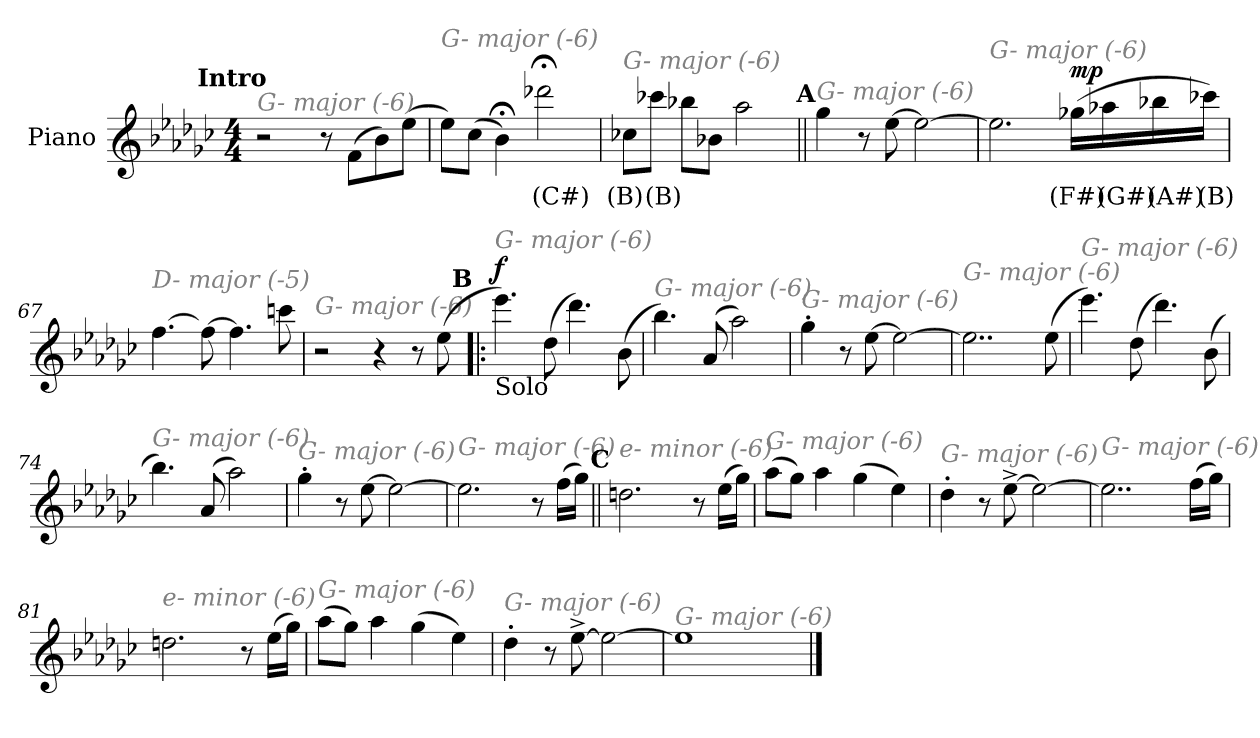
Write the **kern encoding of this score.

**kern	**text	**dynam
*part1	*part1	*part1
*staff1	*staff1	*staff1
*I"Piano	*	*
*I'Pno.	*	*
*clefG2	*	*
*k[b-e-a-d-g-c-]	*	*
*M4/4	*	*
!!LO:REH:place=s1:a:enc=none:fs=14:t=Intro
=1	=1	=1
!LO:TX:i:color=#808080:t=G- major (-6)	!	!
2r	.	.
8r	.	.
(>8f\L	.	.
8b-\)	.	.
(>8ee-\J	.	.
=63	=63	=63
!LO:TX:i:color=#808080:t=G- major (-6)	!	!
8ee-\L)	.	.
(>8cc-\J	.	.
4b-;<\)	.	.
2ddd-X;<i\	(C#)	.
=64	=64	=64
!LO:TX:i:color=#808080:t=G- major (-6)	!	!
8cc-Xi\L	(B)	.
8ccc-Xi\J	(B)	.
8bb-X\L	.	.
8b-X\J	.	.
2aa-\	.	.
!!LO:LB:g=z
!!LO:REH:place=s1:a:enc=none:fs=14:t=A
=65||	=65||	=65||
!LO:TX:i:color=#808080:t=G- major (-6)	!	!
4gg-\	.	.
8r	.	.
[8ee-\	.	.
2ee-\_	.	.
=66	=66	=66
!LO:TX:i:color=#808080:t=G- major (-6)	!	!
2.ee-\]	.	.
!	!	!LO:DY:b
(>16gg-Xi\LL	(F#)	mp
16aa-Xi\	(G#)	.
16bb-Xi\	(A#)	.
16ccc-Xi\JJ)	(B)	.
=67	=67	=67
!LO:TX:i:color=#808080:t=D- major (-5)	!	!
[4.ff\	.	.
8ff\_	.	.
4.ff\]	.	.
8cccn\	.	.
=68	=68	=68
!LO:TX:i:color=#808080:t=G- major (-6)	!	!
2r	.	.
4r	.	.
8r	.	.
(>8ee-\	.	.
!!LO:LB:g=z
!!LO:REH:place=s1:a:enc=none:fs=14:t=B
=69!|:	=69!|:	=69!|:
!LO:TX:b:t=Solo	!	!
!LO:TX:i:color=#808080:t=G- major (-6)	!	!
!	!	!LO:DY:b
4.eee-\)	.	f
(>8dd-\	.	.
4.ddd-\)	.	.
(>8b-\	.	.
=70	=70	=70
!LO:TX:i:color=#808080:t=G- major (-6)	!	!
4.bb-\)	.	.
(>8a-/	.	.
2aa-\)	.	.
=71	=71	=71
!LO:TX:i:color=#808080:t=G- major (-6)	!	!
4gg-'\	.	.
8r	.	.
[8ee-\	.	.
2ee-\_	.	.
=72	=72	=72
!LO:TX:i:color=#808080:t=G- major (-6)	!	!
2..ee-\]	.	.
(>8ee-\	.	.
!!LO:LB:g=z
=73	=73	=73
!LO:TX:i:color=#808080:t=G- major (-6)	!	!
4.eee-\)	.	.
(>8dd-\	.	.
4.ddd-\)	.	.
(>8b-\	.	.
=74	=74	=74
!LO:TX:i:color=#808080:t=G- major (-6)	!	!
4.bb-\)	.	.
(>8a-/	.	.
2aa-\)	.	.
=75	=75	=75
!LO:TX:i:color=#808080:t=G- major (-6)	!	!
4gg-'\	.	.
8r	.	.
[8ee-\	.	.
2ee-\_	.	.
=76	=76	=76
!LO:TX:i:color=#808080:t=G- major (-6)	!	!
2.ee-\]	.	.
8r	.	.
(>16ff\LL	.	.
16gg-\JJ)	.	.
!!LO:LB:g=z
!!LO:REH:place=s1:a:enc=none:fs=14:t=C
=77||	=77||	=77||
!LO:TX:i:color=#808080:t=e- minor (-6)	!	!
2.ddn\	.	.
8r	.	.
(>16ee-\LL	.	.
16gg-\JJ)	.	.
=78	=78	=78
!LO:TX:i:color=#808080:t=G- major (-6)	!	!
(>8aa-\L	.	.
8gg-\J)	.	.
4aa-\	.	.
(>4gg-\	.	.
4ee-\)	.	.
=79	=79	=79
!LO:TX:i:color=#808080:t=G- major (-6)	!	!
4dd-'\	.	.
8r	.	.
[8ee-^\	.	.
2ee-\_	.	.
=80	=80	=80
!LO:TX:i:color=#808080:t=G- major (-6)	!	!
2..ee-\]	.	.
(>16ff\LL	.	.
16gg-\JJ)	.	.
!!LO:LB:g=z
=81	=81	=81
!LO:TX:i:color=#808080:t=e- minor (-6)	!	!
2.ddn\	.	.
8r	.	.
(>16ee-\LL	.	.
16gg-\JJ)	.	.
=82	=82	=82
!LO:TX:i:color=#808080:t=G- major (-6)	!	!
(>8aa-\L	.	.
8gg-\J)	.	.
4aa-\	.	.
(>4gg-\	.	.
4ee-\)	.	.
=83	=83	=83
!LO:TX:i:color=#808080:t=G- major (-6)	!	!
4dd-'\	.	.
8r	.	.
[8ee-^\	.	.
2ee-\_	.	.
=84	=84	=84
!LO:TX:i:color=#808080:t=G- major (-6)	!	!
1ee-]	.	.
==	==	==
*-	*-	*-
